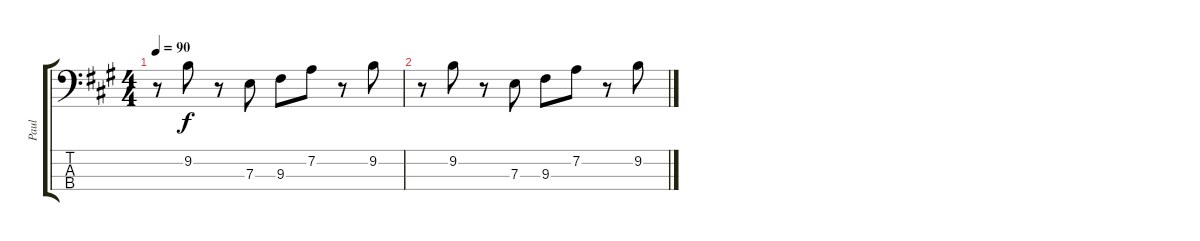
\track ("Paul" "Paul") {instrument electricbasspick}
\staff {score tabs}
\tuning (G2 D2 A1 E1) {hide}
\ts (4 4)
\tempo 90
\clef f4
\ks a
r.8{dy f} 9.2.8 r.8 7.3.8 9.3.8 7.2.8 r.8 9.2.8 |
r.8 9.2.8 r.8 7.3.8 9.3.8 7.2.8 r.8 9.2.8
